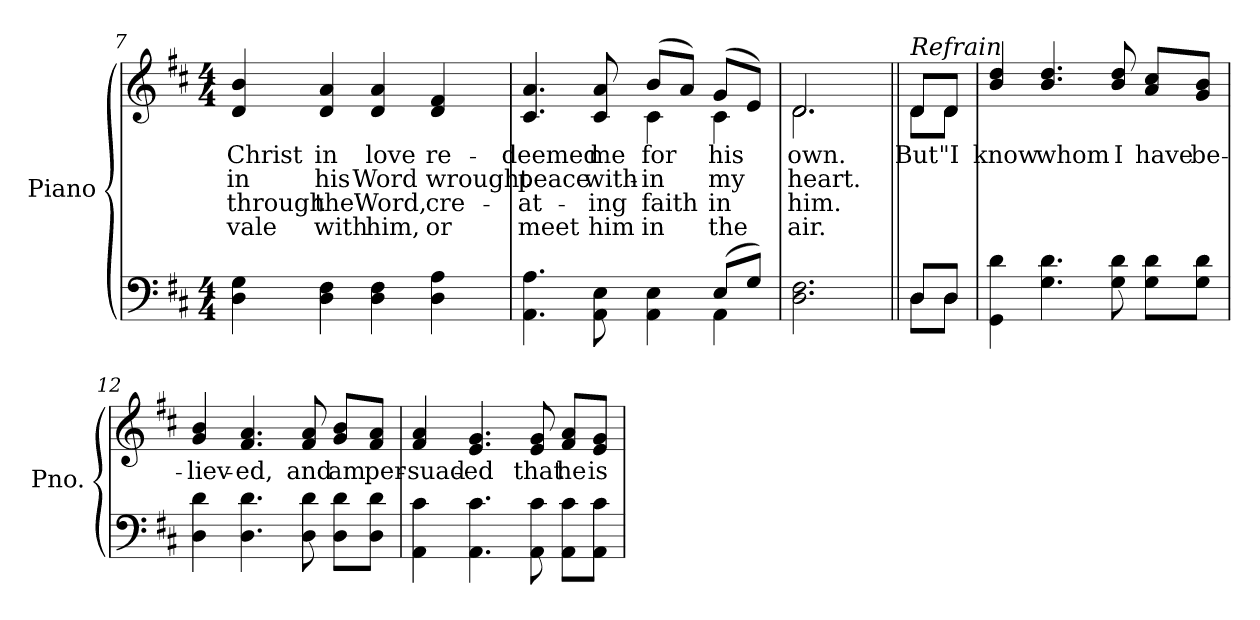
**kern	**kern	**text	**text	**text	**text
*part2	*part1	*part1	*part1	*part1	*part1
*staff2	*staff1	*staff1	*staff1	*staff1	*staff1
*I"Piano	*I"Piano	*	*	*	*
*I'Pno.	*I'Pno.	*	*	*	*
!!LO:LB:g=z
*clefF4	*clefG2	*	*	*	*
*k[f#c#]	*k[f#c#]	*	*	*	*
*D:	*D:	*	*	*	*
*M4/4	*M4/4	*	*	*	*
=7	=7	=7	=7	=7	=7
!	!	!LO:LY:b:color=#000000	!LO:LY:b:color=#000000	!LO:LY:b:color=#000000	!LO:LY:b:color=#000000
4Di\ 4Gi	4di/ 4bi	Christ	in	through	vale
!	!	!LO:LY:b:color=#000000	!LO:LY:b:color=#000000	!LO:LY:b:color=#000000	!LO:LY:b:color=#000000
4Di\ 4F#i	4di/ 4ai	in	his	the	with
!	!	!LO:LY:b:color=#000000	!LO:LY:b:color=#000000	!LO:LY:b:color=#000000	!LO:LY:b:color=#000000
4Di\ 4F#i	4di/ 4ai	love	Word	Word,	him,
!	!	!LO:LY:b:color=#000000	!LO:LY:b:color=#000000	!LO:LY:b:color=#000000	!LO:LY:b:color=#000000
4Di\ 4Ai	4di/ 4f#i	re-	wrought	cre-	-or
=8	=8	=8	=8	=8	=8
*^	*	*	*	*	*
!	!	!	!LO:LY:b:color=#000000	!LO:LY:b:color=#000000	!LO:LY:b:color=#000000	!LO:LY:b:color=#000000
*	*	*^	*	*	*	*
4.AAi\ 4.Ai	2.ryy	4.c#i/ 4.ai	2ryy	-deemed	peace	at-	-meet
!	!	!	!	!LO:LY:b:color=#000000	!LO:LY:b:color=#000000	!LO:LY:b:color=#000000	!LO:LY:b:color=#000000
8AAi\ 8Ei	.	8c#i/ 8ai	.	me	with-	ing	him
!	!	!	!	!LO:LY:b:color=#000000	!LO:LY:b:color=#000000	!LO:LY:b:color=#000000	!LO:LY:b:color=#000000
4AAi\ 4Ei	.	(8bi/L	4c#i\	for	-in	faith	in
.	.	8ai/J)	.	.	.	.	.
!	!	!	!	!LO:LY:b:color=#000000	!LO:LY:b:color=#000000	!LO:LY:b:color=#000000	!LO:LY:b:color=#000000
(8Ei/L	4AAi\	(8gi/L	4c#i\	his	my	in	the
8Gi/J)	.	8ei/J)	.	.	.	.	.
*v	*v	*	*	*	*	*	*
=9	=9	=9	=9	=9	=9	=9
!	!	!	!LO:LY:b:color=#000000	!LO:LY:b:color=#000000	!LO:LY:b:color=#000000	!LO:LY:b:color=#000000
2.Di\ 2.F#i	2.di/	2.di\	own.	heart.	him.	air.
!!LO:LB:g=z	!!
=10||	=10||	=10||	=10||	=10||	=10||	=10||
*^	*	*	*	*	*	*
!	!	!LO:TX:a:i:t=Refrain	!	!	!	!	!
!	!	!	!	!LO:LY:b:color=#000000	!	!	!
8Di/L	8Di\L	8di/L	8di\L	But	.	.	.
!	!	!	!	!LO:LY:b:color=#000000	!	!	!
8Di/J	8Di\J	8di/J	8di\J	"I	.	.	.
*v	*v	*	*	*	*	*	*
*	*v	*v	*	*	*	*
=11	=11	=11	=11	=11	=11
*^	*^	*	*	*	*
!	!	!	!	!LO:LY:b:color=#000000	!	!	!
*v	*v	*	*	*	*	*	*
*	*v	*v	*	*	*	*
4GGi\ 4di	4bi/ 4ddi	know	.	.	.
!	!	!LO:LY:b:color=#000000	!	!	!
4.Gi\ 4.di	4.bi/ 4.ddi	whom	.	.	.
!	!	!LO:LY:b:color=#000000	!	!	!
8Gi\ 8di	8bi/ 8ddi	I	.	.	.
!	!	!LO:LY:b:color=#000000	!	!	!
8Gi\ 8di\L	8ai/ 8cc#i/L	have	.	.	.
!	!	!LO:LY:b:color=#000000	!	!	!
8Gi\ 8di\J	8gi/ 8bi/J	be-	.	.	.
=12	=12	=12	=12	=12	=12
!	!	!LO:LY:b:color=#000000	!	!	!
4Di\ 4di	4gi/ 4bi	-liev-	.	.	.
!	!	!LO:LY:b:color=#000000	!	!	!
4.Di\ 4.di	4.f#i/ 4.ai	-ed,	.	.	.
!	!	!LO:LY:b:color=#000000	!	!	!
8Di\ 8di	8f#i/ 8ai	and	.	.	.
!	!	!LO:LY:b:color=#000000	!	!	!
8Di\ 8di\L	8gi/ 8bi/L	am	.	.	.
!	!	!LO:LY:b:color=#000000	!	!	!
8Di\ 8di\J	8f#i/ 8ai/J	per-	.	.	.
!!LO:LB:g=z
=13	=13	=13	=13	=13	=13
!	!	!LO:LY:b:color=#000000	!	!	!
4AAi\ 4c#i	4f#i/ 4ai	-suad-	.	.	.
!	!	!LO:LY:b:color=#000000	!	!	!
4.AAi\ 4.c#i	4.ei/ 4.gi	-ed	.	.	.
!	!	!LO:LY:b:color=#000000	!	!	!
8AAi\ 8c#i	8ei/ 8gi	that	.	.	.
!	!	!LO:LY:b:color=#000000	!	!	!
8AAi\ 8c#i\L	8f#i/ 8ai/L	he	.	.	.
!	!	!LO:LY:b:color=#000000	!	!	!
8AAi\ 8c#i\J	8ei/ 8gi/J	is	.	.	.
=	=	=	=	=	=
*-	*-	*-	*-	*-	*-
